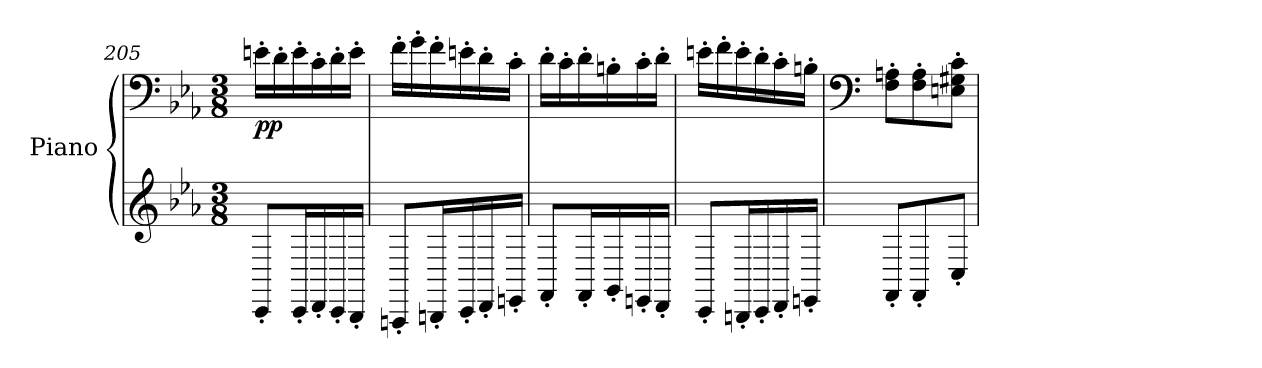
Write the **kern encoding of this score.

**kern	**kern	**dynam
*part1	*part1	*part1
*staff2	*staff1	*staff1/2
*I"Piano	*	*
*I'Pno.	*	*
*clefG2	*clefF4	*
*k[b-e-a-]	*k[b-e-a-]	*
*M3/8	*M3/8	*
=205	=205	=205
!	!	!LO:DY:b
8CC'/L	16en'\LL	pp
.	16d'\	.
16CC'/L	16e'\	.
16DD'/	16c'\	.
16CC'/	16d'\	.
16BBB-'/JJ	16e'\JJ	.
=206	=206	=206
8AAAn'/L	16f'\LL	.
.	16g'\	.
16BBBn'/L	16f'\	.
16CC'/	16en'\	.
16DD'/	16d'\	.
16EEn'/JJ	16c'\JJ	.
=207	=207	=207
8FF'/L	16d'\LL	.
.	16c'\	.
16FF'/L	16d'\	.
16GG'/	16Bn'\	.
16EEn'/	16c'\	.
16DD'/JJ	16d'\JJ	.
=208	=208	=208
8CC'/L	16en'\LL	.
.	16f'\	.
16BBBn'/L	16e'\	.
16CC'/	16d'\	.
16DD'/	16c'\	.
16EEn'/JJ	16Bn'\JJ	.
=209	=209	=209
*	*clefF4	*
8FF'/L	8F\' 8An\'L	.
8FF'/	8F\' 8A\'	.
8C'/J	8En\' 8G#X\' 8c\'J	.
=	=	=
*-	*-	*-
